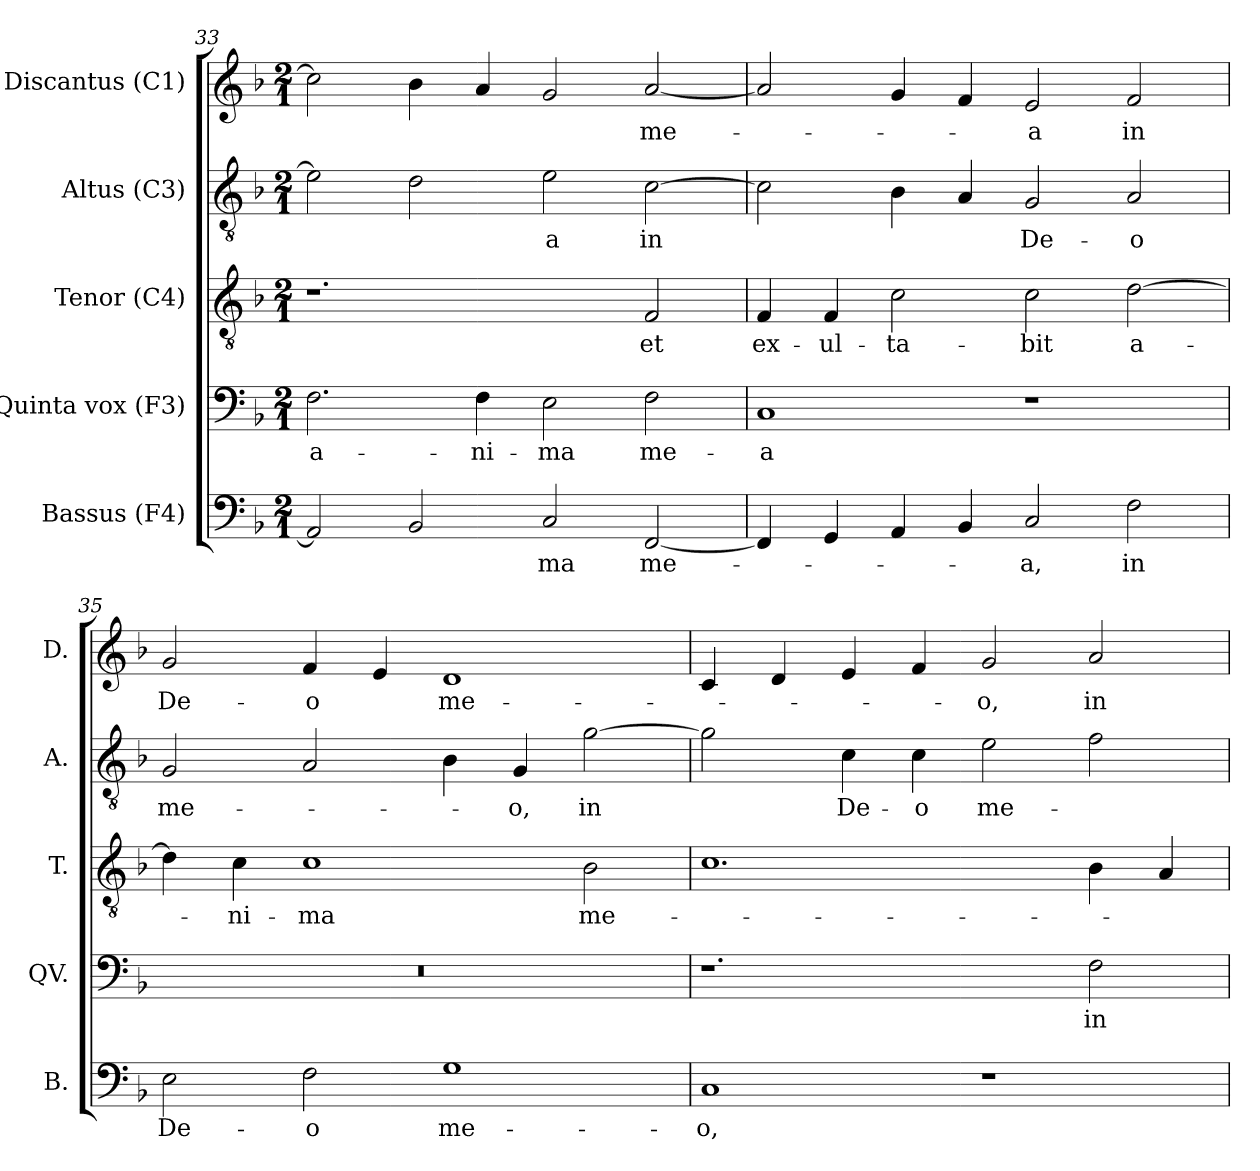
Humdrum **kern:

**kern	**text	**kern	**text	**kern	**text	**kern	**text	**kern	**text
*part5	*part5	*part4	*part4	*part3	*part3	*part2	*part2	*part1	*part1
*staff5	*staff5	*staff4	*staff4	*staff3	*staff3	*staff2	*staff2	*staff1	*staff1
*I"Bassus (F4)	*	*I"Quinta vox (F3)	*	*I"Tenor (C4)	*	*I"Altus (C3)	*	*I"Discantus (C1)	*
*I'B.	*	*I'QV.	*	*I'T.	*	*I'A.	*	*I'D.	*
!!LO:LB:g=z
*clefF4	*	*clefF4	*	*clefGv2	*	*clefGv2	*	*clefG2	*
*	*	*ITrd7c12	*	*ITrd7c12	*	*	*	*	*
*k[b-]	*	*k[b-]	*	*k[b-]	*	*k[b-]	*	*k[b-]	*
*F:	*	*F:	*	*F:	*	*F:	*	*F:	*
*M2/1	*	*M2/1	*	*M2/1	*	*M2/1	*	*M2/1	*
=33	=33	=33	=33	=33	=33	=33	=33	=33	=33
!	!	!	!LO:LY:b:color=#000000	!	!	!	!	!	!
2AAi/]	.	2.FFi\	a-	1.r	.	2ei\]	.	2cci\]	.
2BB-i/	.	.	.	.	.	2di\	.	4b-i\	.
!	!	!	!LO:LY:b:color=#000000	!	!	!	!	!	!
.	.	4FFi\	-ni-	.	.	.	.	4ai/	.
!	!LO:LY:b:color=#000000	!	!	!	!	!	!	!	!
!	!	!	!LO:LY:b:color=#000000	!	!	!	!	!	!
!	!	!	!	!	!	!	!LO:LY:b:color=#000000	!	!
2Ci/	-ma	2EEi\	-ma	.	.	2ei\	-a	2gi/	.
!	!LO:LY:b:color=#000000	!	!	!	!	!	!	!	!
!	!	!	!LO:LY:b:color=#000000	!	!	!	!	!	!
!	!	!	!	!	!LO:LY:b:color=#000000	!	!	!	!
!	!	!	!	!	!	!	!LO:LY:b:color=#000000	!	!
!	!	!	!	!	!	!	!	!	!LO:LY:b:color=#000000
[2FFi/	me-	2FFi\	me-	2FFi/	et	[2ci\	in	[2ai/	me-
=34	=34	=34	=34	=34	=34	=34	=34	=34	=34
!	!	!	!LO:LY:b:color=#000000	!	!	!	!	!	!
!	!	!	!	!	!LO:LY:b:color=#000000	!	!	!	!
4FFi/]	.	1CCi	-a	4FFi/	ex-	2ci\]	.	2ai/]	.
!	!	!	!	!	!LO:LY:b:color=#000000	!	!	!	!
4GGi/	.	.	.	4FFi/	-ul-	.	.	.	.
!	!	!	!	!	!LO:LY:b:color=#000000	!	!	!	!
4AAi/	.	.	.	2Ci\	-ta-	4B-i\	.	4gi/	.
4BB-i/	.	.	.	.	.	4Ai/	.	4fi/	.
!	!LO:LY:b:color=#000000	!	!	!	!	!	!	!	!
!	!	!	!	!	!LO:LY:b:color=#000000	!	!	!	!
!	!	!	!	!	!	!	!LO:LY:b:color=#000000	!	!
!	!	!	!	!	!	!	!	!	!LO:LY:b:color=#000000
2Ci/	-a,	1r	.	2Ci\	-bit	2Gi/	De-	2ei/	-a
!	!LO:LY:b:color=#000000	!	!	!	!	!	!	!	!
!	!	!	!	!	!LO:LY:b:color=#000000	!	!	!	!
!	!	!	!	!	!	!	!LO:LY:b:color=#000000	!	!
!	!	!	!	!	!	!	!	!	!LO:LY:b:color=#000000
2Fi\	in	.	.	[2Di\	a-	2Ai/	-o	2fi/	in
=35	=35	=35	=35	=35	=35	=35	=35	=35	=35
!	!LO:LY:b:color=#000000	!LO:N:vis=1	!	!	!	!	!	!	!
!	!	!	!	!	!	!	!LO:LY:b:color=#000000	!	!
!	!	!	!	!	!	!	!	!	!LO:LY:b:color=#000000
2Ei\	De-	0r	.	4Di\]	.	2Gi/	me-	2gi/	De-
!	!	!	!	!	!LO:LY:b:color=#000000	!	!	!	!
.	.	.	.	4Ci\	-ni-	.	.	.	.
!	!LO:LY:b:color=#000000	!	!	!	!	!	!	!	!
!	!	!	!	!	!LO:LY:b:color=#000000	!	!	!	!
!	!	!	!	!	!	!	!	!	!LO:LY:b:color=#000000
2Fi\	-o	.	.	1Ci	-ma	2Ai/	.	4fi/	-o
.	.	.	.	.	.	.	.	4ei/	.
!	!LO:LY:b:color=#000000	!	!	!	!	!	!	!	!
!	!	!	!	!	!	!	!	!	!LO:LY:b:color=#000000
1Gi	me-	.	.	.	.	4B-i\	.	1di	me-
!	!	!	!	!	!	!	!LO:LY:b:color=#000000	!	!
.	.	.	.	.	.	4Gi/	-o,	.	.
!	!	!	!	!	!LO:LY:b:color=#000000	!	!	!	!
!	!	!	!	!	!	!	!LO:LY:b:color=#000000	!	!
.	.	.	.	2BB-i\	me-	[2gi\	in	.	.
=36	=36	=36	=36	=36	=36	=36	=36	=36	=36
!	!LO:LY:b:color=#000000	!	!	!	!	!	!	!	!
1Ci	-o,	1.r	.	1.Ci	.	2gi\]	.	4ci/	.
.	.	.	.	.	.	.	.	4di/	.
!	!	!	!	!	!	!	!LO:LY:b:color=#000000	!	!
.	.	.	.	.	.	4ci\	De-	4ei/	.
!	!	!	!	!	!	!	!LO:LY:b:color=#000000	!	!
.	.	.	.	.	.	4ci\	-o	4fi/	.
!	!	!	!	!	!	!	!LO:LY:b:color=#000000	!	!
!	!	!	!	!	!	!	!	!	!LO:LY:b:color=#000000
1r	.	.	.	.	.	2ei\	me-	2gi/	-o,
!	!	!	!LO:LY:b:color=#000000	!	!	!	!	!	!
!	!	!	!	!	!	!	!	!	!LO:LY:b:color=#000000
.	.	2FFi\	in	4BB-i\	.	2fi\	.	2ai/	in
.	.	.	.	4AAi/	.	.	.	.	.
=	=	=	=	=	=	=	=	=	=
*-	*-	*-	*-	*-	*-	*-	*-	*-	*-
